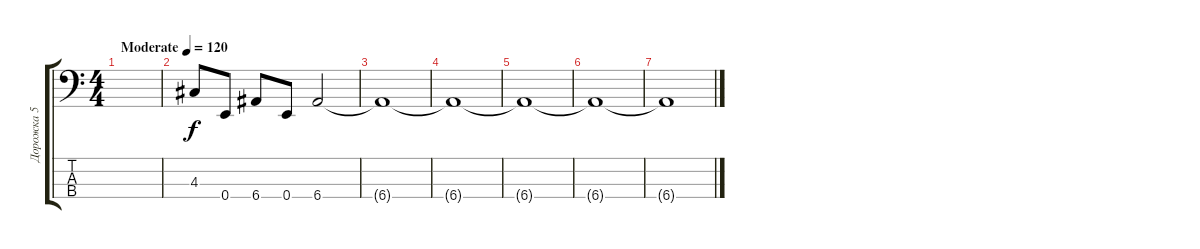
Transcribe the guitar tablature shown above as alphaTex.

\track ("Дорожка 5" "Дорожка 5") {instrument electricbassfinger}
\staff {score tabs}
\tuning (G2 D2 A1 E1) {hide}
\ts (4 4)
\tempo (120 "Moderate")
\clef f4
\ks c
|
4.3.8 0.4.8 6.4.8 0.4.8 6.4.2 |
6.4{t}.1 |
6.4{t}.1 |
6.4{t}.1 |
6.4{t}.1 |
6.4{t}.1
